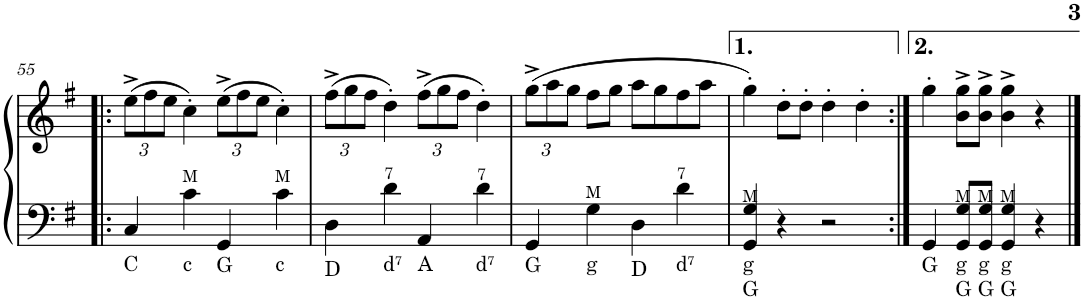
**kern	**kern	**kern
*part1	*part1	*part1
*staff3	*staff2	*staff1
*I"Accordion	*	*
*I'Acc.	*	*
!!LO:PB:g=z
*clefF4	*clefF4	*clefG2
*k[f#]	*k[f#]	*k[f#]
*M2/2	*M2/2	*M2/2
*met(c|)	*met(c|)	*met(c|)
*	*	*Xbrackettup
=55!|:	=55!|:	=55!|:
!	!LO:TX:b:t=C	!
!LO:TX:b:t=C	!	!
4C	4C/	(12ee^\L
.	.	12ff#\
.	.	12ee\J
!	!LO:TX:b:t=c	!
!LO:TX:b:t=c	!	!
4E 4G 4c	4c\	4cc'\)
!	!LO:TX:b:t=G	!
!LO:TX:b:t=G	!	!
4GG	4GG/	(12ee^\L
.	.	12ff#\
.	.	12ee\J
!	!LO:TX:b:t=c	!
!LO:TX:b:t=c	!	!
4E 4G 4c	4c\	4cc'\)
=56	=56	=56
!	!LO:TX:b:t=D	!
!LO:TX:b:t=D	!	!
4D	4D\	(12ff#^\L
.	.	12gg\
.	.	12ff#\J
!	!LO:TX:b:t=d⁷	!
!LO:TX:b:t=d⁷	!	!
4F# 4c 4d	4d\	4dd'\)
!	!LO:TX:b:t=A	!
!LO:TX:b:t=A	!	!
4AA	4AA/	(12ff#^\L
.	.	12gg\
.	.	12ff#\J
!	!LO:TX:b:t=d⁷	!
!LO:TX:b:t=d⁷	!	!
4F# 4c 4d	4d\	4dd'\)
=57	=57	=57
!	!LO:TX:b:t=G	!
!LO:TX:b:t=G	!	!
4GG	4GG/	(12gg^\L
.	.	12aa\
.	.	12gg\J
!	!LO:TX:b:t=g	!
!LO:TX:b:t=g	!	!
4G 4B 4d	4G\	8ff#\L
.	.	8gg\J
!	!LO:TX:b:t=D	!
!LO:TX:b:t=D	!	!
4D	4D\	8aa\L
.	.	8gg\
!	!LO:TX:b:t=d⁷	!
!LO:TX:b:t=d⁷	!	!
4F# 4c 4d	4d\	8ff#\
.	.	8aa\J
=58	=58	=58
!	!LO:TX:b:t=g	!
!	!LO:TX:b:t=G	!
!LO:TX:b:t=g	!	!
!LO:TX:b:t=G	!	!
4GG> 4G> 4B> 4d>	4GG/> 4G/>	4gg'\)
4r	4r	8dd'\L
.	.	8dd'\J
2r	2r	4dd'\
.	.	4dd'\
=59:|!	=59:|!	=59:|!
!	!LO:TX:b:t=G	!
!LO:TX:b:t=G	!	!
4GG	4GG/	4gg'\
!	!LO:TX:b:t=g	!
!	!LO:TX:b:t=G	!
!LO:TX:b:t=g	!	!
!LO:TX:b:t=G	!	!
8GG>\ 8G>\ 8B>\ 8d>\L	8GG/> 8G/>L	8b\^ 8gg\^L
!	!LO:TX:b:t=g	!
!	!LO:TX:b:t=G	!
!LO:TX:b:t=g	!	!
!LO:TX:b:t=G	!	!
8GG>\ 8G>\ 8B>\ 8d>\J	8GG/> 8G/>J	8b\^ 8gg\^J
!	!LO:TX:b:t=g	!
!	!LO:TX:b:t=G	!
!LO:TX:b:t=g	!	!
!LO:TX:b:t=G	!	!
4GG> 4G> 4B> 4d>	4GG/> 4G/>	4b\^ 4gg\^
4r	4r	4r
==	==	==
*-	*-	*-
